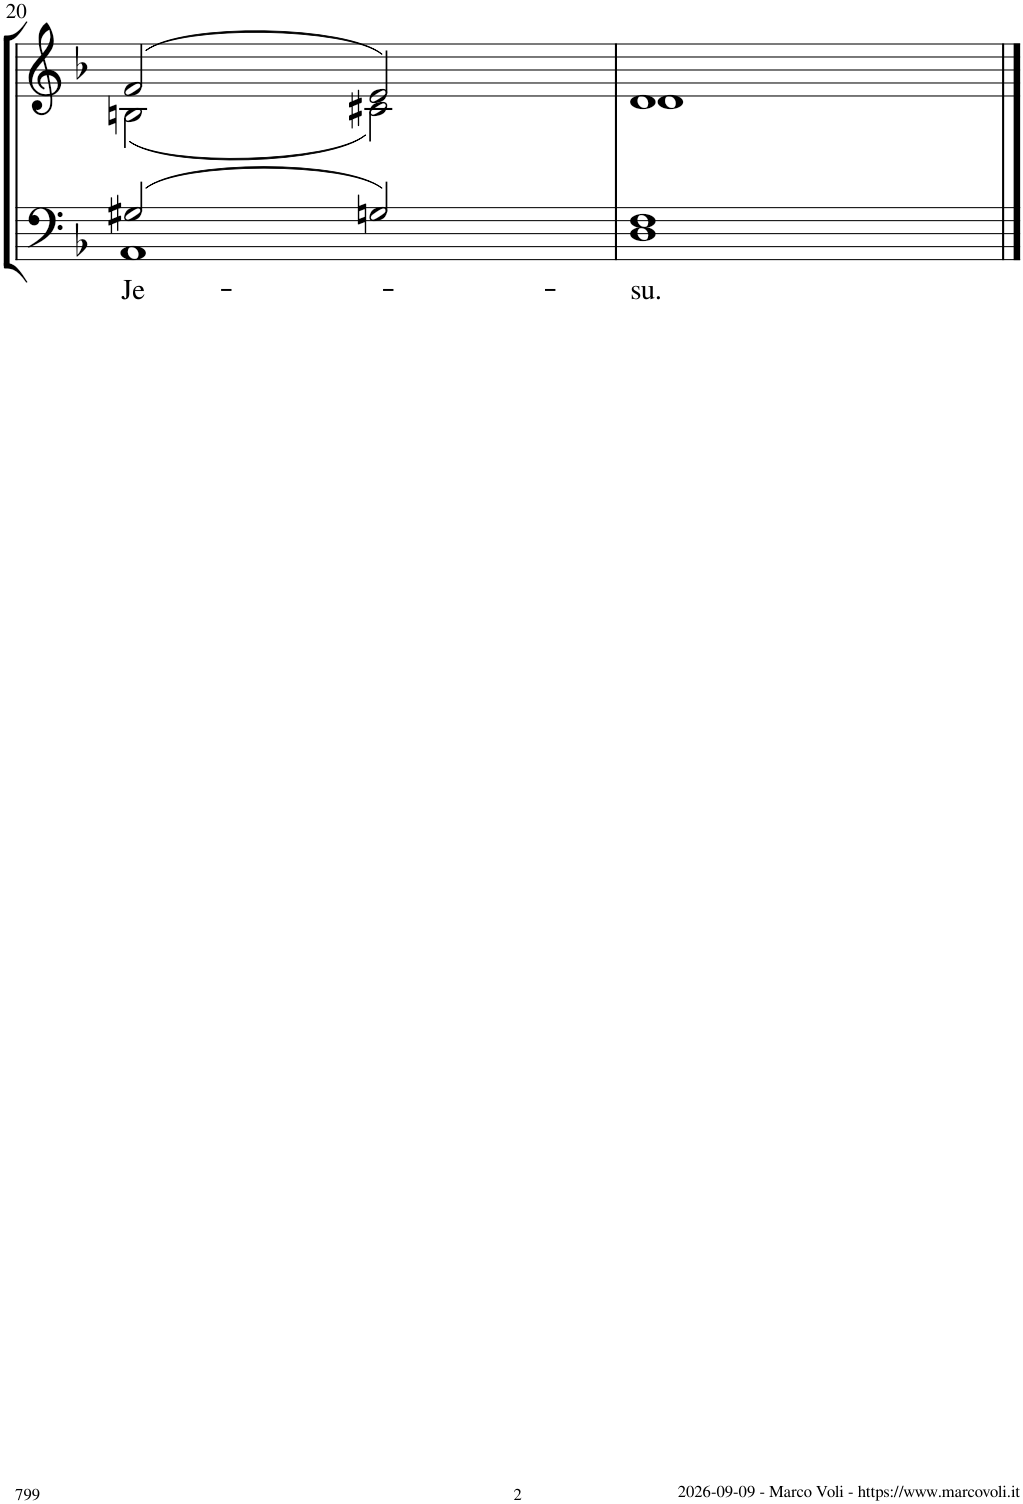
**kern	**text	**kern
*part2	*part2	*part1
*staff2	*staff2	*staff1
*I"Men	*	*I"Women
!!LO:PB:g=z
*clefF4	*	*clefG2
*k[b-]	*	*k[b-]
*M2/2	*	*M2/2
*met(c|)	*	*met(c|)
=20	=20	=20
*^	*	*
!	!	!LO:LY:b	!
*	*	*	*^
(2G#X/	1AA	Je-	(2f/	(2Bn\
2Gn/)	.	.	2e/)	2c#X\)
=21	=21	=21	=21	=21
!	!	!LO:LY:b	!	!
1F	1D	-su.	1d	1d
*v	*v	*	*	*
*	*	*v	*v
==	==	==
*-	*-	*-
